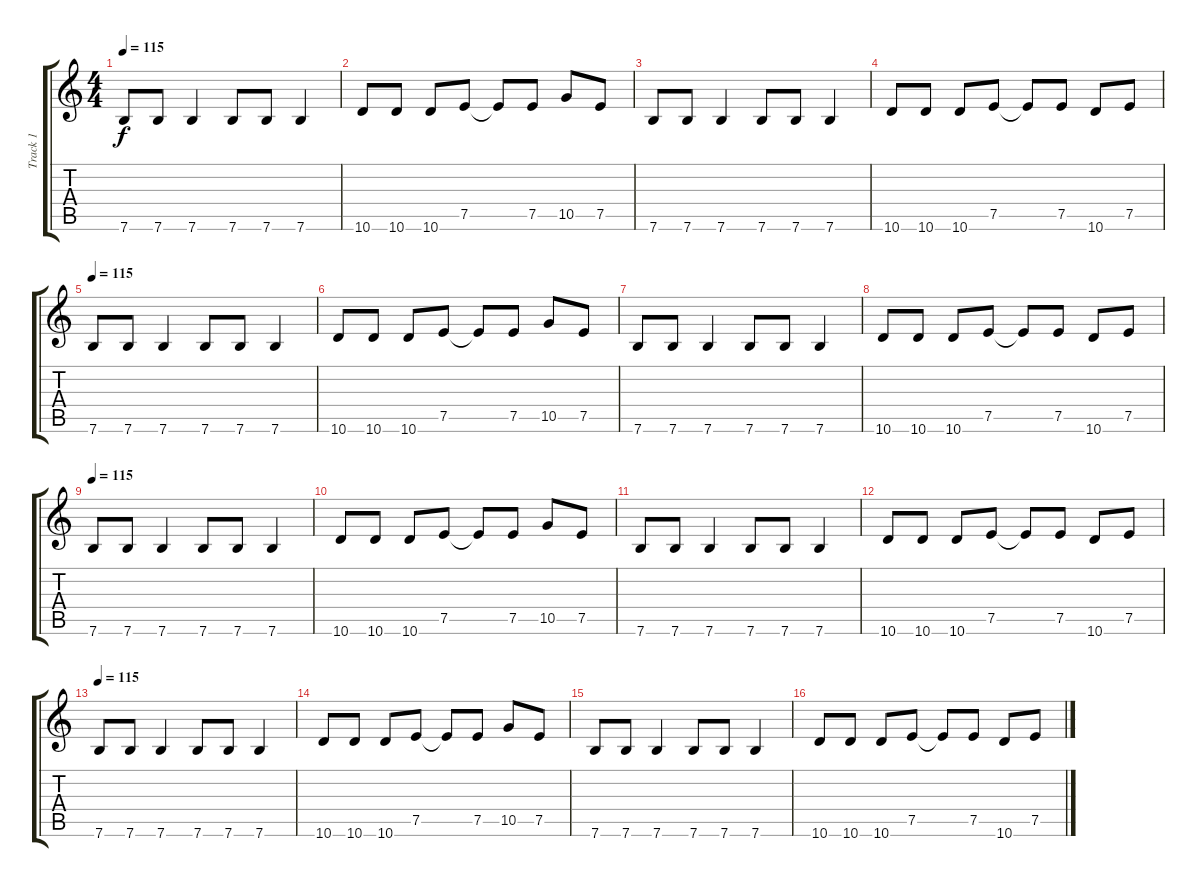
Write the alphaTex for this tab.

\track ("Track 1" "Track 1") {instrument electricguitarclean}
\staff {score tabs}
\tuning (E4 B3 G3 D3 A2 E2) {hide}
\ts (4 4)
\tempo 115
\clef g2
\ks c
7.6.8{dy f} 7.6.8 7.6.4 7.6.8 7.6.8 7.6.4 |
10.6.8 10.6.8 10.6.8 7.5.8 7.5{t}.8 7.5.8 10.5.8 7.5.8 |
7.6.8 7.6.8 7.6.4 7.6.8 7.6.8 7.6.4 |
10.6.8 10.6.8 10.6.8 7.5.8 7.5{t}.8 7.5.8 10.6.8 7.5.8 |
\tempo 115
7.6.8 7.6.8 7.6.4 7.6.8 7.6.8 7.6.4 |
10.6.8 10.6.8 10.6.8 7.5.8 7.5{t}.8 7.5.8 10.5.8 7.5.8 |
7.6.8 7.6.8 7.6.4 7.6.8 7.6.8 7.6.4 |
10.6.8 10.6.8 10.6.8 7.5.8 7.5{t}.8 7.5.8 10.6.8 7.5.8 |
\tempo 115
7.6.8 7.6.8 7.6.4 7.6.8 7.6.8 7.6.4 |
10.6.8 10.6.8 10.6.8 7.5.8 7.5{t}.8 7.5.8 10.5.8 7.5.8 |
7.6.8 7.6.8 7.6.4 7.6.8 7.6.8 7.6.4 |
10.6.8 10.6.8 10.6.8 7.5.8 7.5{t}.8 7.5.8 10.6.8 7.5.8 |
\tempo 115
7.6.8 7.6.8 7.6.4 7.6.8 7.6.8 7.6.4 |
10.6.8 10.6.8 10.6.8 7.5.8 7.5{t}.8 7.5.8 10.5.8 7.5.8 |
7.6.8 7.6.8 7.6.4 7.6.8 7.6.8 7.6.4 |
10.6.8 10.6.8 10.6.8 7.5.8 7.5{t}.8 7.5.8 10.6.8 7.5.8
